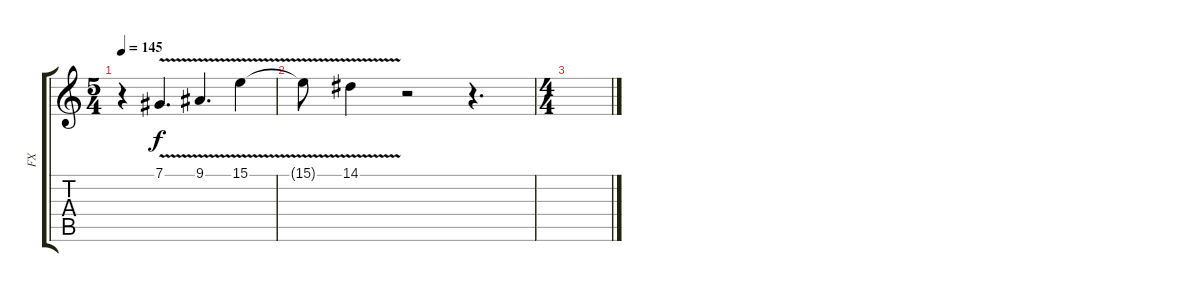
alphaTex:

\track ("FX" "FX") {instrument seashore}
\staff {score tabs}
\tuning (Db4 Ab3 E3 B2 Gb2 B1) {hide}
\ts (5 4)
\tempo 145
\clef g2
\ks c
r.4{dy f instrument seashore} 7.1{v}.4{d} 9.1{v}.4{d} 15.1{v}.4 |
15.1{t}.8 14.1{v}.4 r.2 r.4{d} |
\ts (4 4)
